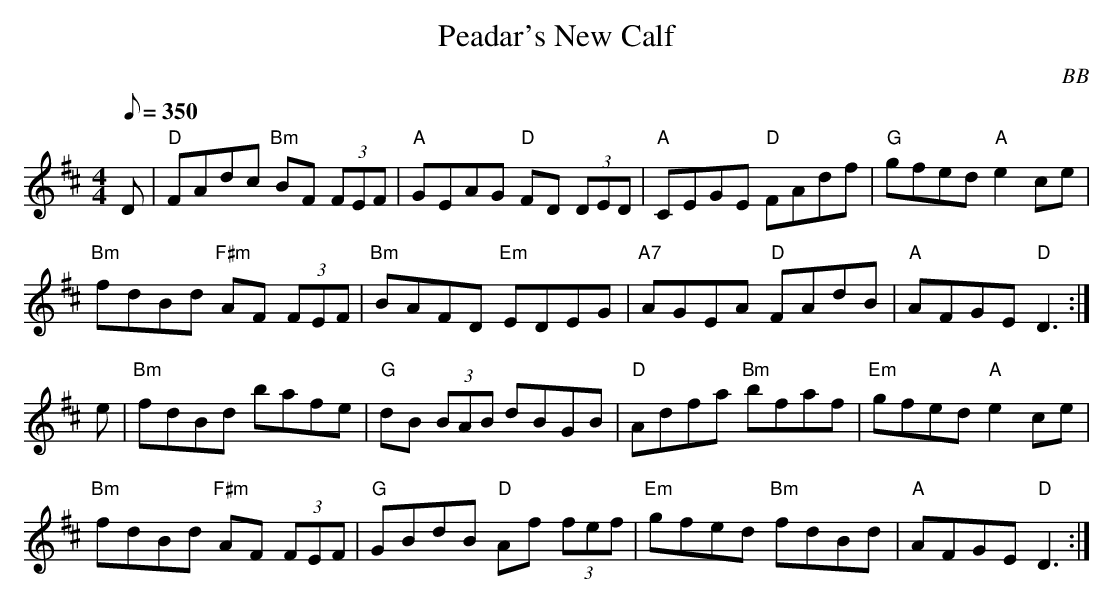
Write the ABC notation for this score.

X:1
T: Peadar's New Calf
C: BB
Q: 1/8=350
M: 4/4
L: 1/8
K: D
D|"D"FAdc "Bm"BF (3FEF|"A"GEAG "D"FD (3DED|"A"CEGE "D"FAdf|"G"gfed "A"e2 ce|
"Bm"fdBd "F#m"AF (3FEF|"Bm"BAFD "Em"EDEG|"A7"AGEA "D"FAdB|"A"AFGE "D"D3 :|
e|"Bm"fdBd bafe|"G"dB (3BAB dBGB|"D"Adfa "Bm"bfaf|"Em"gfed "A"e2 ce |
"Bm"fdBd "F#m"AF (3FEF|"G"GBdB "D"Af (3fef|"Em"gfed "Bm"fdBd|"A"AFGE "D"D3 :|
